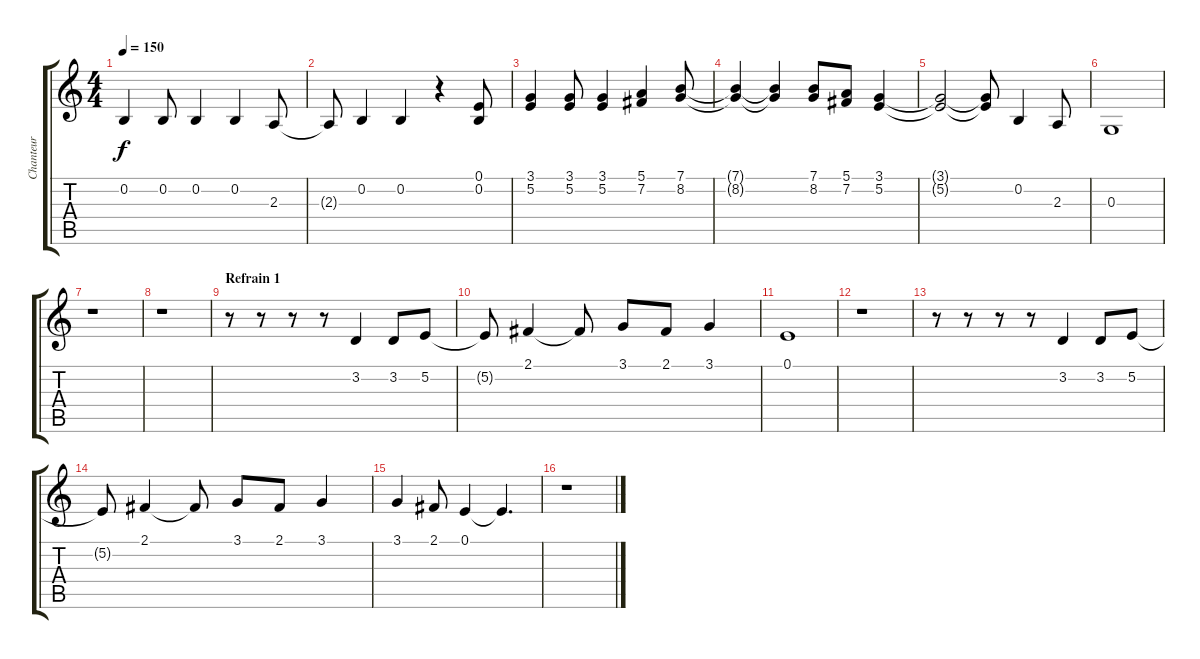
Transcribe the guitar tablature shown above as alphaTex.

\track ("Chanteur" "Chanteur") {instrument harmonica}
\staff {score tabs}
\tuning (E4 B3 G3 D3 A2 E2) {hide}
\ts (4 4)
\tempo 150
\clef g2
\ks c
0.2.4{dy f} 0.2.8 0.2.4 0.2.4 2.3.8 |
2.3{t}.8 0.2.4 0.2.4 r.4 (0.1 0.2).8 |
(3.1 5.2).4 (3.1 5.2).8 (3.1 5.2).4 (5.1 7.2).4 (7.1 8.2).8 |
(7.1{t} 8.2{t}).4 (7.1{t} 8.2{t}).4 (7.1 8.2).8 (5.1 7.2).8 (3.1 5.2).4 |
(3.1{t} 5.2{t}).2 (3.1{t} 5.2{t}).8 0.2.4 2.3.8 |
0.3.1 |
r.1 |
r.1 |
\section ("" "Refrain 1")
r.8 r.8 r.8 r.8 3.2.4 3.2.8 5.2.8 |
5.2{t}.8 2.1.4 2.1{t}.8 3.1.8 2.1.8 3.1.4 |
0.1.1 |
r.1 |
r.8 r.8 r.8 r.8 3.2.4 3.2.8 5.2.8 |
5.2{t}.8 2.1.4 2.1{t}.8 3.1.8 2.1.8 3.1.4 |
3.1.4 2.1.8 0.1.4 0.1{t}.4{d} |
r.1
